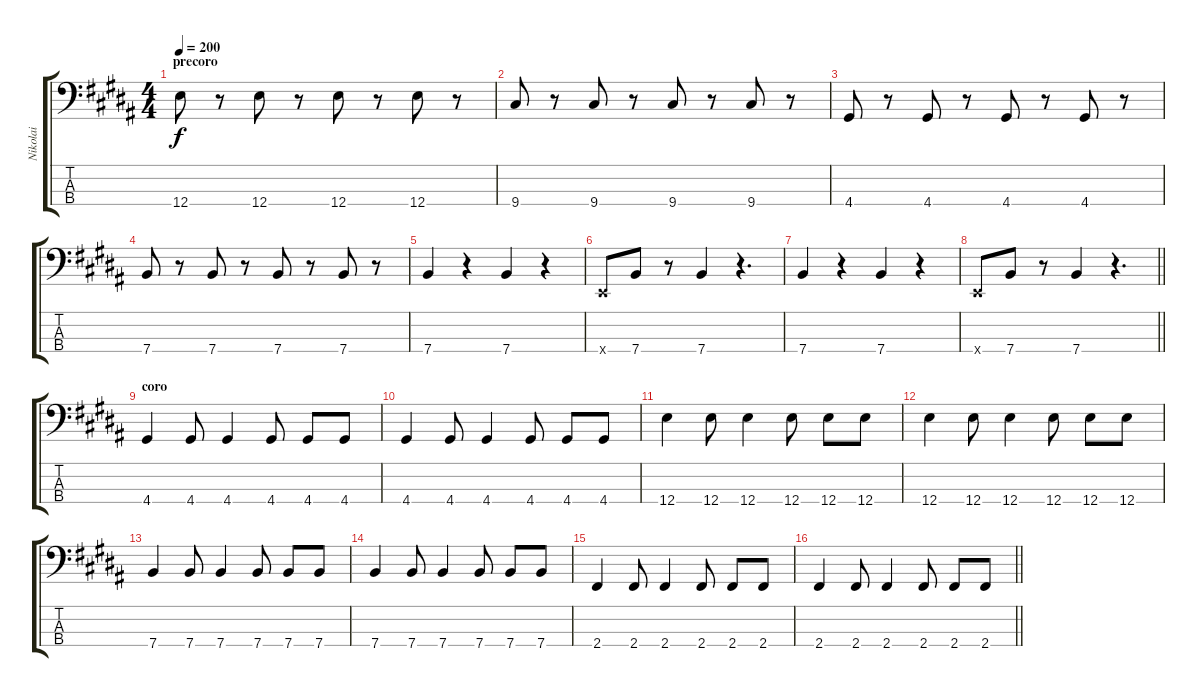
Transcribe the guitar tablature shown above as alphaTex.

\track ("Nikolai" "Nikolai") {instrument electricbassfinger}
\staff {score tabs}
\tuning (G2 D2 A1 E1) {hide}
\ts (4 4)
\section ("" "precoro")
\tempo 200
\clef f4
\ks b
12.4.8{dy f} r.8 12.4.8 r.8 12.4.8 r.8 12.4.8 r.8 |
9.4.8 r.8 9.4.8 r.8 9.4.8 r.8 9.4.8 r.8 |
4.4.8 r.8 4.4.8 r.8 4.4.8 r.8 4.4.8 r.8 |
7.4.8 r.8 7.4.8 r.8 7.4.8 r.8 7.4.8 r.8 |
7.4.4 r.4 7.4.4 r.4 |
0.4{x}.8 7.4.8 r.8 7.4.4 r.4{d} |
7.4.4 r.4 7.4.4 r.4 |
\barLineRight lightlight
0.4{x}.8 7.4.8 r.8 7.4.4 r.4{d} |
\section ("" "coro")
4.4.4 4.4.8 4.4.4 4.4.8 4.4.8 4.4.8 |
4.4.4 4.4.8 4.4.4 4.4.8 4.4.8 4.4.8 |
12.4.4 12.4.8 12.4.4 12.4.8 12.4.8 12.4.8 |
12.4.4 12.4.8 12.4.4 12.4.8 12.4.8 12.4.8 |
7.4.4 7.4.8 7.4.4 7.4.8 7.4.8 7.4.8 |
7.4.4 7.4.8 7.4.4 7.4.8 7.4.8 7.4.8 |
2.4.4 2.4.8 2.4.4 2.4.8 2.4.8 2.4.8 |
\barLineRight lightlight
2.4.4 2.4.8 2.4.4 2.4.8 2.4.8 2.4.8
